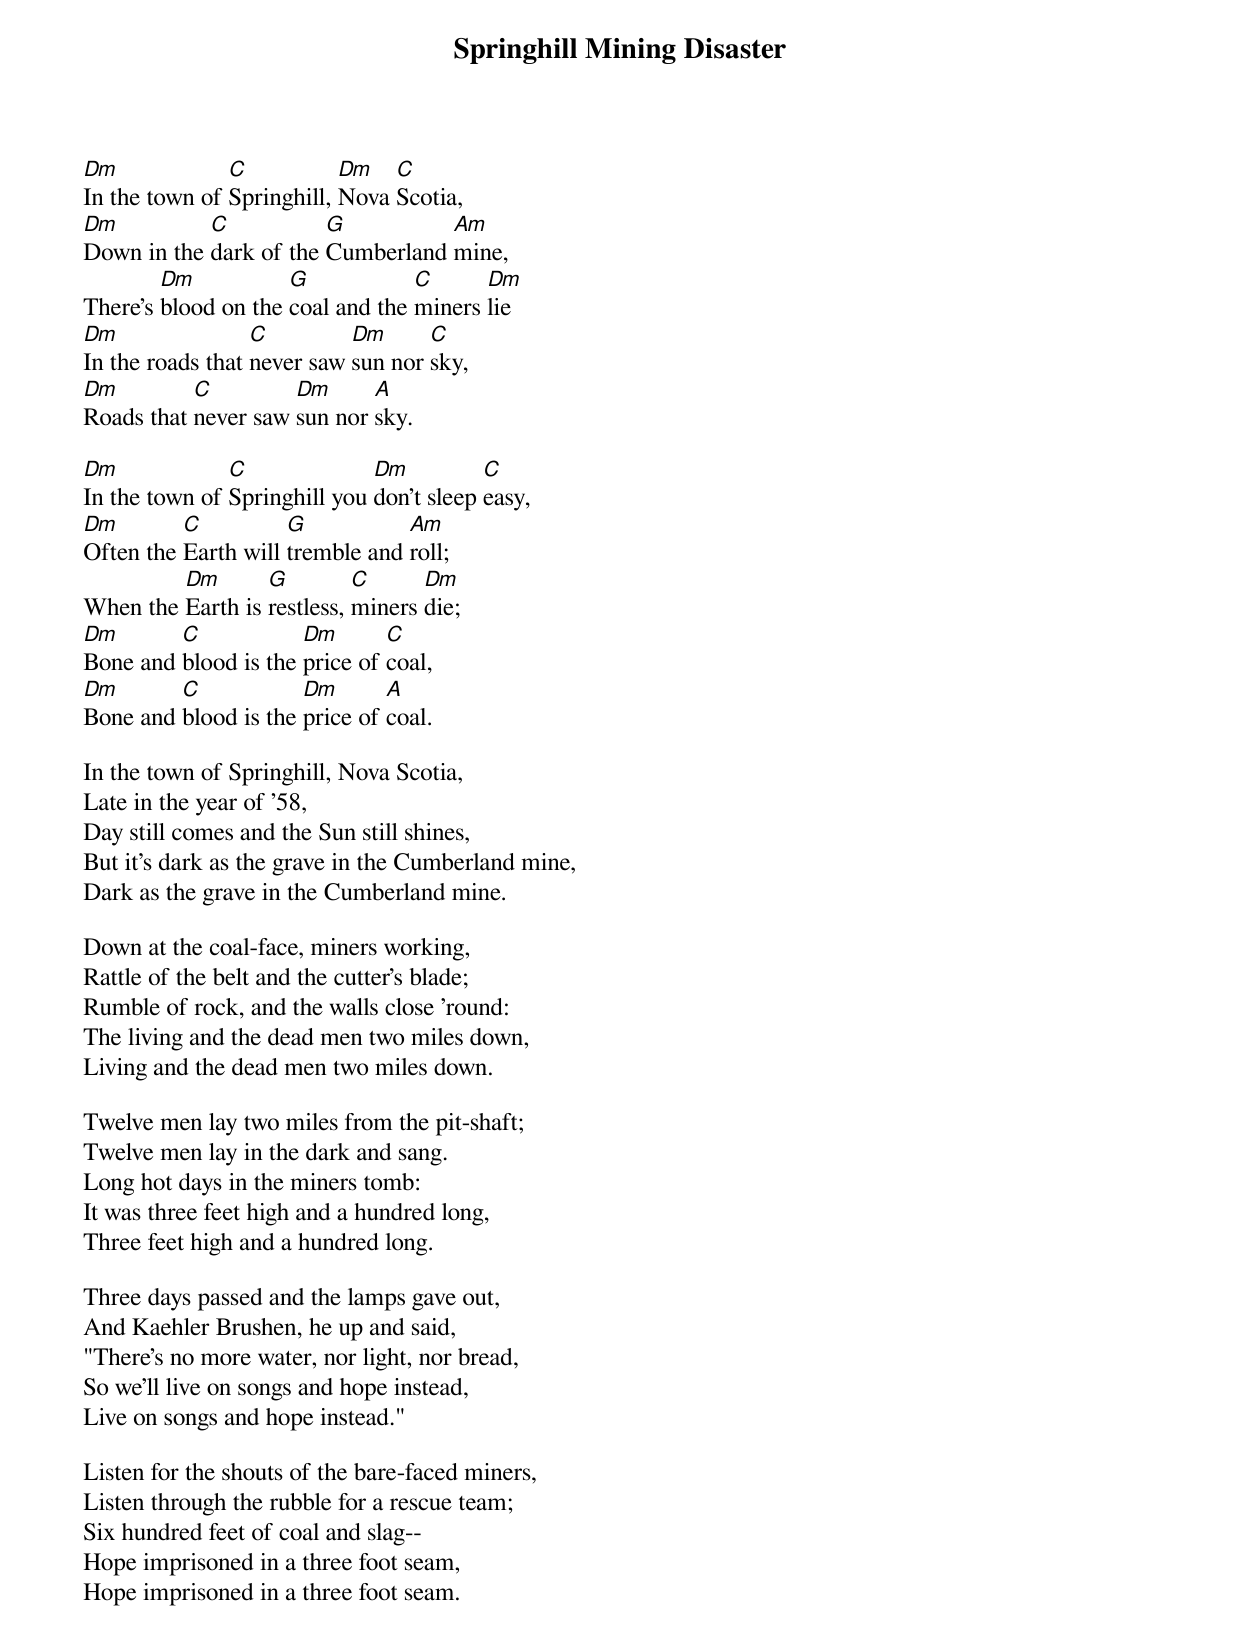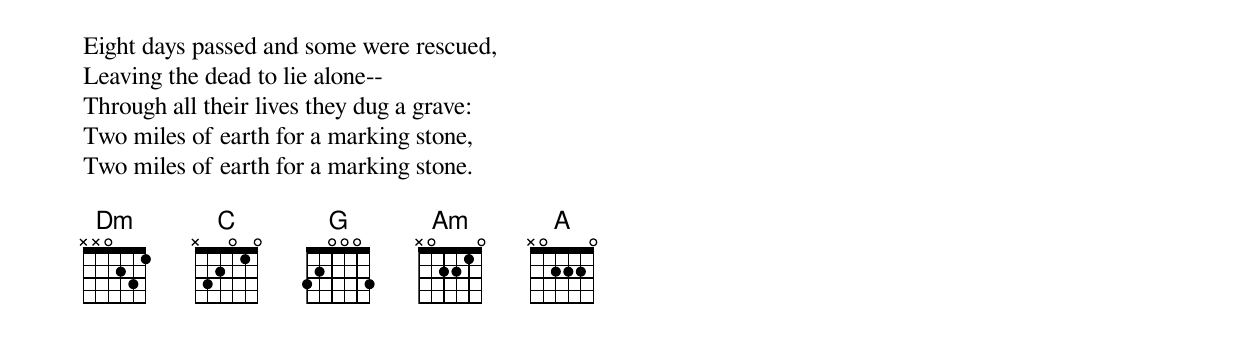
{title: Springhill Mining Disaster}
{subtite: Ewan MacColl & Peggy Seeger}

[Dm]In the town of [C]Springhill, [Dm]Nova [C]Scotia,
[Dm]Down in the [C]dark of the [G]Cumberland [Am]mine,
There's [Dm]blood on the [G]coal and the [C]miners [Dm]lie
[Dm]In the roads that [C]never saw [Dm]sun nor [C]sky,
[Dm]Roads that [C]never saw [Dm]sun nor [A]sky.

[Dm]In the town of [C]Springhill you [Dm]don't sleep [C]easy,
[Dm]Often the [C]Earth will [G]tremble and [Am]roll;
When the [Dm]Earth is [G]restless, [C]miners [Dm]die;
[Dm]Bone and [C]blood is the [Dm]price of [C]coal,
[Dm]Bone and [C]blood is the [Dm]price of [A]coal.

In the town of Springhill, Nova Scotia,
Late in the year of '58,
Day still comes and the Sun still shines,
But it's dark as the grave in the Cumberland mine,
Dark as the grave in the Cumberland mine.

Down at the coal-face, miners working,
Rattle of the belt and the cutter's blade;
Rumble of rock, and the walls close 'round:
The living and the dead men two miles down,
Living and the dead men two miles down.

Twelve men lay two miles from the pit-shaft;
Twelve men lay in the dark and sang.
Long hot days in the miners tomb:
It was three feet high and a hundred long,
Three feet high and a hundred long.

Three days passed and the lamps gave out,
And Kaehler Brushen, he up and said,
"There's no more water, nor light, nor bread,
So we'll live on songs and hope instead,
Live on songs and hope instead."

Listen for the shouts of the bare-faced miners,
Listen through the rubble for a rescue team;
Six hundred feet of coal and slag--
Hope imprisoned in a three foot seam,
Hope imprisoned in a three foot seam.

Eight days passed and some were rescued,
Leaving the dead to lie alone--
Through all their lives they dug a grave:
Two miles of earth for a marking stone,
Two miles of earth for a marking stone.

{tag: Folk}
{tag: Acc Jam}
